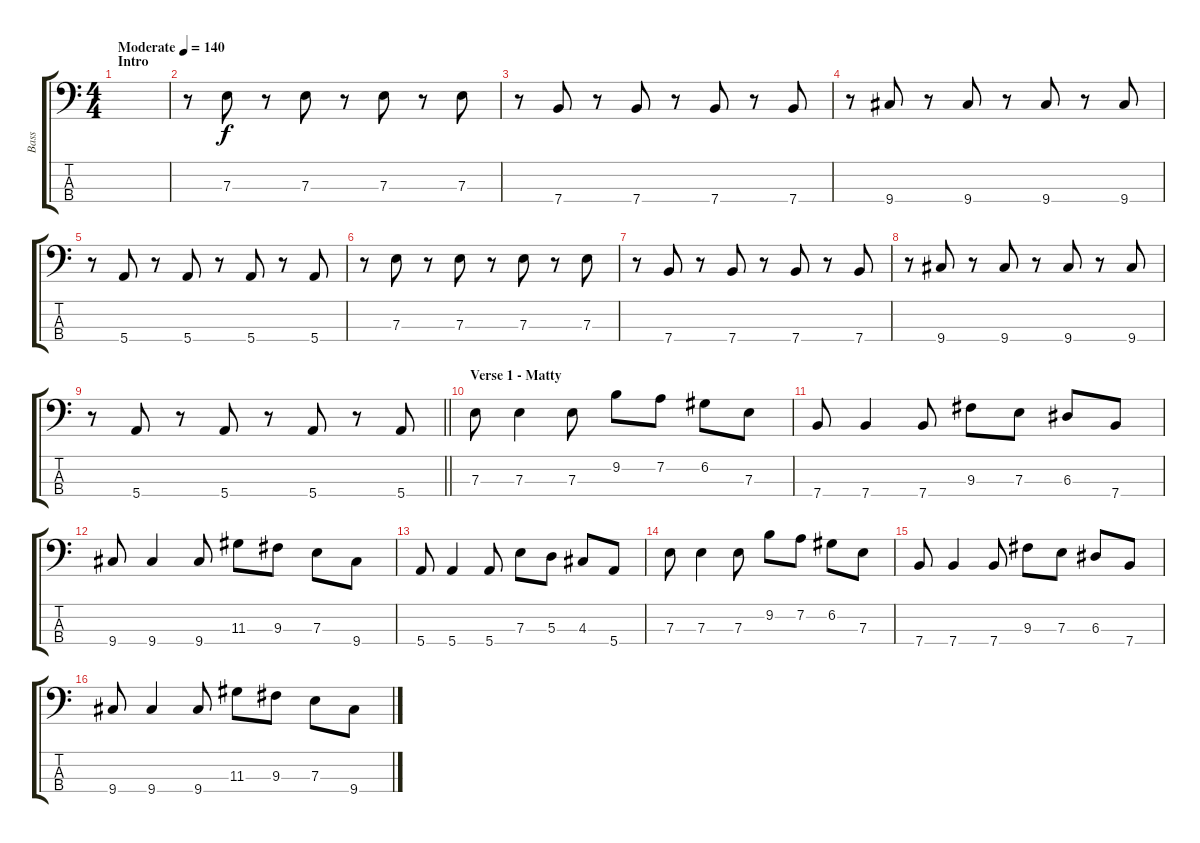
\track ("Bass" "Bass") {instrument electricbassfinger}
\staff {score tabs}
\tuning (G2 D2 A1 E1) {hide}
\ts (4 4)
\section ("" "Intro")
\tempo (140 "Moderate")
\clef f4
\ks c
|
r.8{txt ""} 7.3.8 r.8 7.3.8 r.8 7.3.8 r.8 7.3.8 |
r.8{txt ""} 7.4.8 r.8 7.4.8 r.8 7.4.8 r.8 7.4.8 |
r.8 9.4.8 r.8 9.4.8 r.8 9.4.8 r.8 9.4.8 |
r.8 5.4.8 r.8 5.4.8 r.8 5.4.8 r.8 5.4.8 |
r.8 7.3.8 r.8 7.3.8 r.8 7.3.8 r.8 7.3.8 |
r.8 7.4.8 r.8 7.4.8 r.8 7.4.8 r.8 7.4.8 |
r.8 9.4.8 r.8 9.4.8 r.8 9.4.8 r.8 9.4.8 |
\barLineRight lightlight
r.8 5.4.8 r.8 5.4.8 r.8 5.4.8 r.8 5.4.8 |
\section ("" "Verse 1 - Matty")
7.3.8 7.3.4 7.3.8 9.2.8 7.2.8 6.2.8 7.3.8 |
7.4.8 7.4.4 7.4.8 9.3.8 7.3.8 6.3.8 7.4.8 |
9.4.8 9.4.4 9.4.8 11.3.8 9.3.8 7.3.8 9.4.8 |
5.4.8 5.4.4 5.4.8 7.3.8 5.3.8 4.3.8 5.4.8 |
7.3.8 7.3.4 7.3.8 9.2.8 7.2.8 6.2.8 7.3.8 |
7.4.8 7.4.4 7.4.8 9.3.8 7.3.8 6.3.8 7.4.8 |
9.4.8 9.4.4 9.4.8 11.3.8 9.3.8 7.3.8 9.4.8
